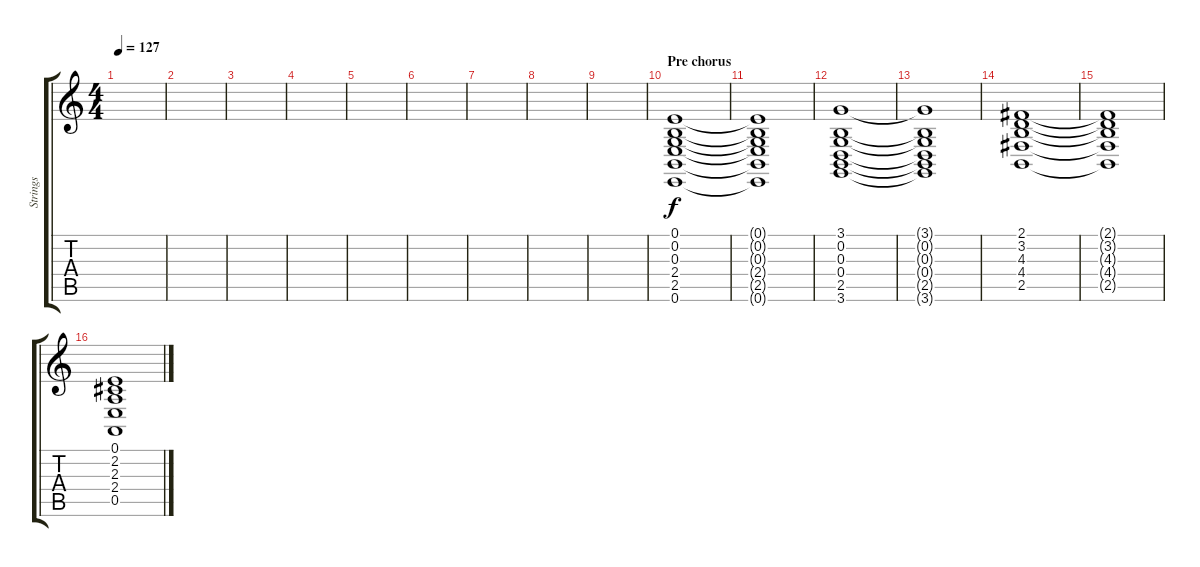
\track ("Strings" "Strings") {instrument stringensemble2}
\staff {score tabs}
\tuning (E4 B3 G3 D3 A2 E2) {hide}
\ts (4 4)
\tempo 127
\clef g2
\ks c
|
|
|
|
|
|
|
|
|
\section ("" "Pre chorus")
(0.1 0.2 0.3 2.4 2.5 0.6).1{volume 12} |
(0.1{t} 0.2{t} 0.3{t} 2.4{t} 2.5{t} 0.6{t}).1 |
(3.1 0.2 0.3 0.4 2.5 3.6).1 |
(3.1{t} 0.2{t} 0.3{t} 0.4{t} 2.5{t} 3.6{t}).1 |
(2.1 3.2 4.3 4.4 2.5).1 |
(2.1{t} 3.2{t} 4.3{t} 4.4{t} 2.5{t}).1 |
(0.1 2.2 2.3 2.4 0.5).1
